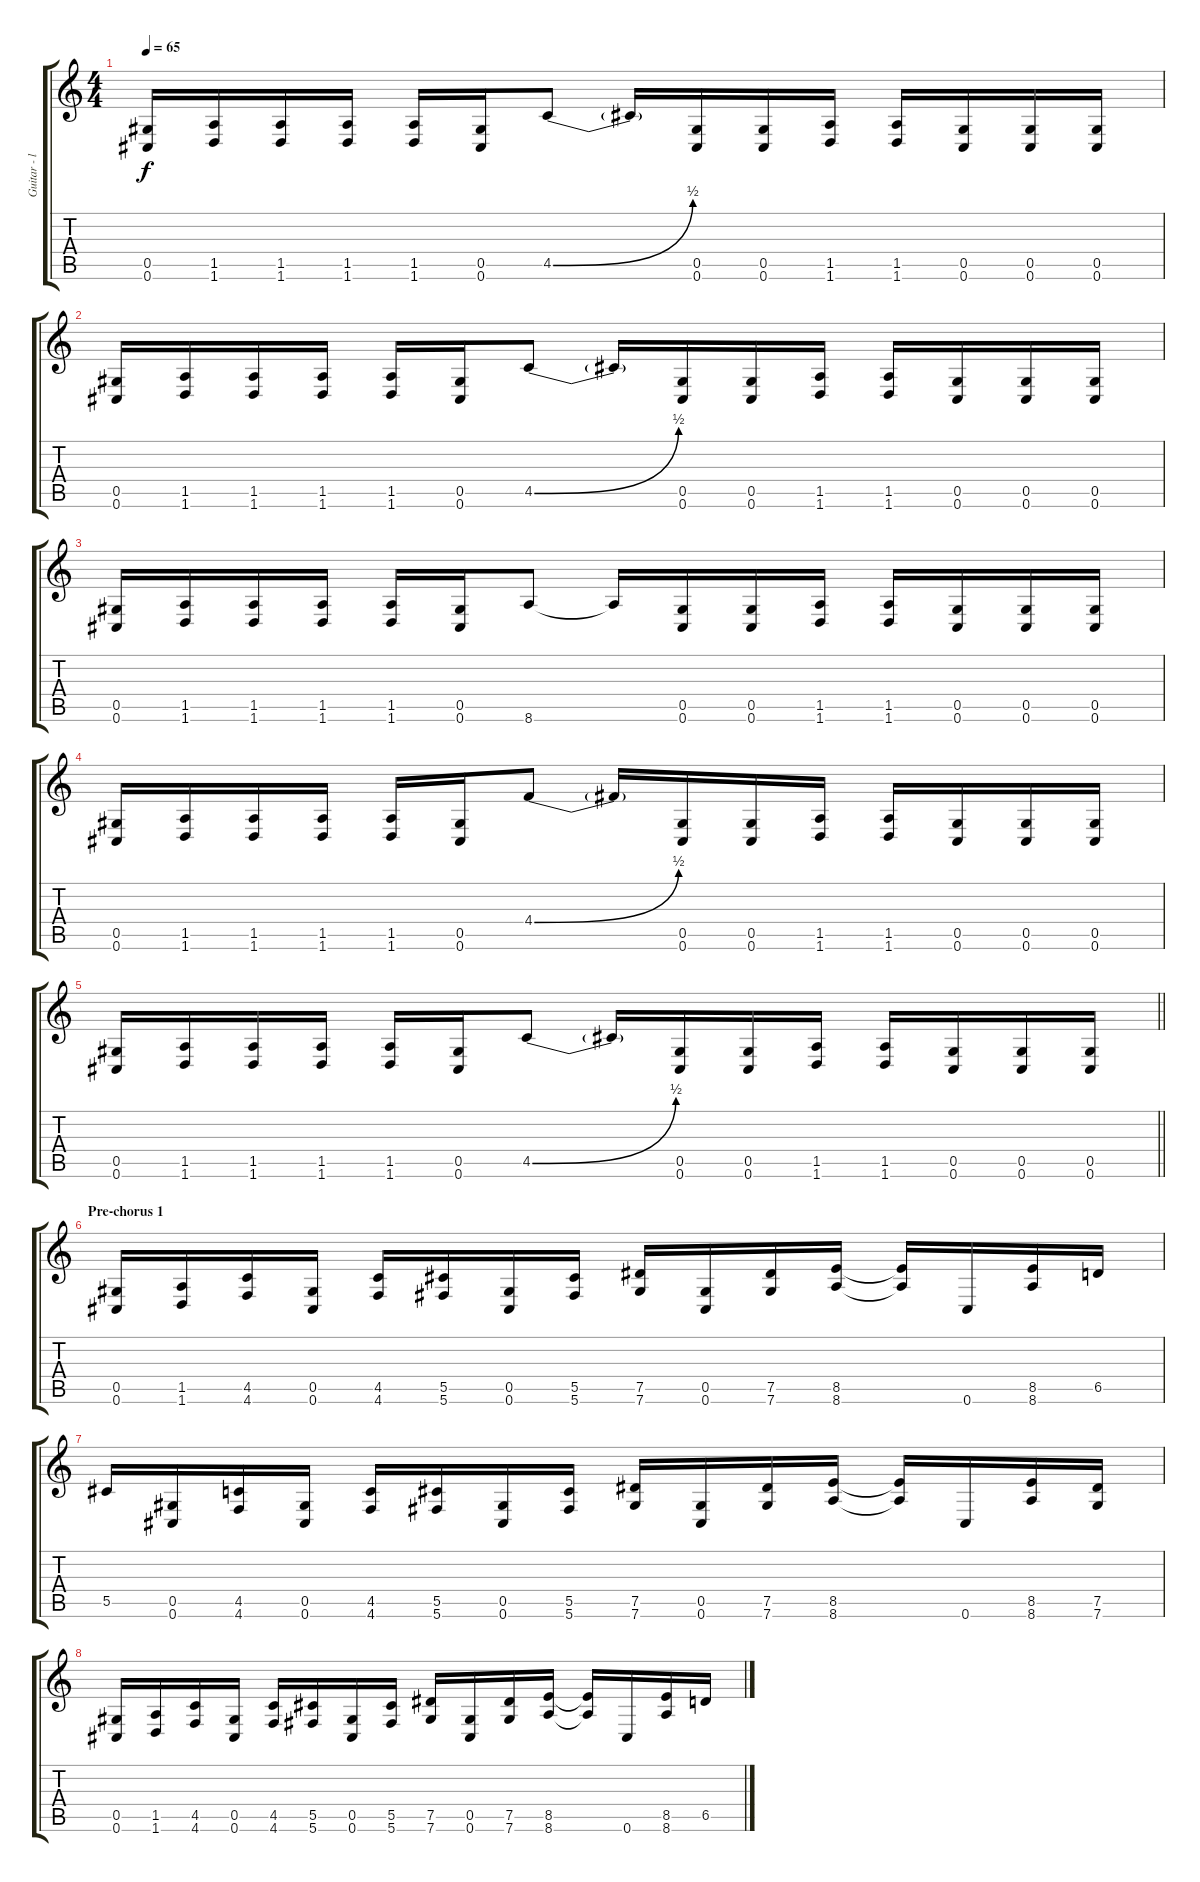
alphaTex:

\track ("Guitar - left" "Guitar - l") {instrument distortionguitar}
\staff {score tabs}
\tuning (Eb4 Bb3 Gb3 Db3 Ab2 Db2) {hide}
\ts (4 4)
\tempo 65
\clef g2
\ks c
(0.5 0.6).16{dy f} (1.5 1.6).16 (1.5 1.6).16 (1.5 1.6).16 (1.5 1.6).16 (0.5 0.6).16 4.5{be (bend 0 0 60 2)}.8 4.5{t}.16 (0.5 0.6).16 (0.5 0.6).16 (1.5 1.6).16 (1.5 1.6).16 (0.5 0.6).16 (0.5 0.6).16 (0.5 0.6).16 |
(0.5 0.6).16 (1.5 1.6).16 (1.5 1.6).16 (1.5 1.6).16 (1.5 1.6).16 (0.5 0.6).16 4.5{be (bend 0 0 60 2)}.8 4.5{t}.16 (0.5 0.6).16 (0.5 0.6).16 (1.5 1.6).16 (1.5 1.6).16 (0.5 0.6).16 (0.5 0.6).16 (0.5 0.6).16 |
(0.5 0.6).16 (1.5 1.6).16 (1.5 1.6).16 (1.5 1.6).16 (1.5 1.6).16 (0.5 0.6).16 8.6.8 8.6{t}.16 (0.5 0.6).16 (0.5 0.6).16 (1.5 1.6).16 (1.5 1.6).16 (0.5 0.6).16 (0.5 0.6).16 (0.5 0.6).16 |
(0.5 0.6).16 (1.5 1.6).16 (1.5 1.6).16 (1.5 1.6).16 (1.5 1.6).16 (0.5 0.6).16 4.4{be (bend 0 0 60 2)}.8 4.4{t}.16 (0.5 0.6).16 (0.5 0.6).16 (1.5 1.6).16 (1.5 1.6).16 (0.5 0.6).16 (0.5 0.6).16 (0.5 0.6).16 |
\barLineRight lightlight
(0.5 0.6).16 (1.5 1.6).16 (1.5 1.6).16 (1.5 1.6).16 (1.5 1.6).16 (0.5 0.6).16 4.5{be (bend 0 0 60 2)}.8 4.5{t}.16 (0.5 0.6).16 (0.5 0.6).16 (1.5 1.6).16 (1.5 1.6).16 (0.5 0.6).16 (0.5 0.6).16 (0.5 0.6).16 |
\section ("" "Pre-chorus 1")
(0.5 0.6).16 (1.5 1.6).16 (4.5 4.6).16 (0.5 0.6).16 (4.5 4.6).16 (5.5 5.6).16 (0.5 0.6).16 (5.5 5.6).16 (7.5 7.6).16 (0.5 0.6).16 (7.5 7.6).16 (8.5 8.6).16 (8.5{t} 8.6{t}).16 0.6.16 (8.5 8.6).16 6.5.16 |
5.5.16 (0.5 0.6).16 (4.5 4.6).16 (0.5 0.6).16 (4.5 4.6).16 (5.5 5.6).16 (0.5 0.6).16 (5.5 5.6).16 (7.5 7.6).16 (0.5 0.6).16 (7.5 7.6).16 (8.5 8.6).16 (8.5{t} 8.6{t}).16 0.6.16 (8.5 8.6).16 (7.5 7.6).16 |
(0.5 0.6).16 (1.5 1.6).16 (4.5 4.6).16 (0.5 0.6).16 (4.5 4.6).16 (5.5 5.6).16 (0.5 0.6).16 (5.5 5.6).16 (7.5 7.6).16 (0.5 0.6).16 (7.5 7.6).16 (8.5 8.6).16 (8.5{t} 8.6{t}).16 0.6.16 (8.5 8.6).16 6.5.16
